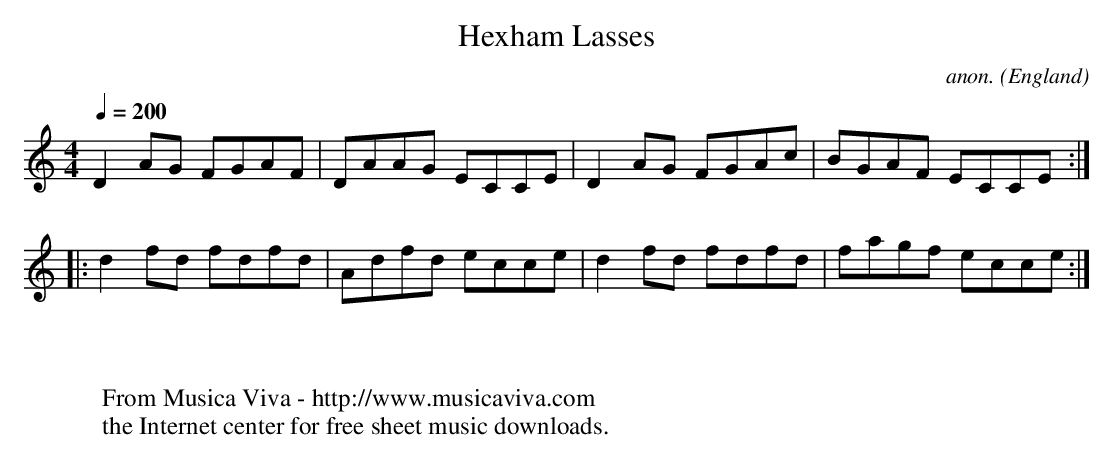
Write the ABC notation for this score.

X:1
T:Hexham Lasses
C:anon.
O:England
M:4/4
L:1/8
Q:1/4=200
K:Ddor
D2AG FGAF|DAAG ECCE|D2AG FGAc|BGAF ECCE:|
|:d2fd fdfd|Adfd ecce|d2fd fdfd|fagf ecce:|
W:
W:
W:  From Musica Viva - http://www.musicaviva.com
W:  the Internet center for free sheet music downloads.
